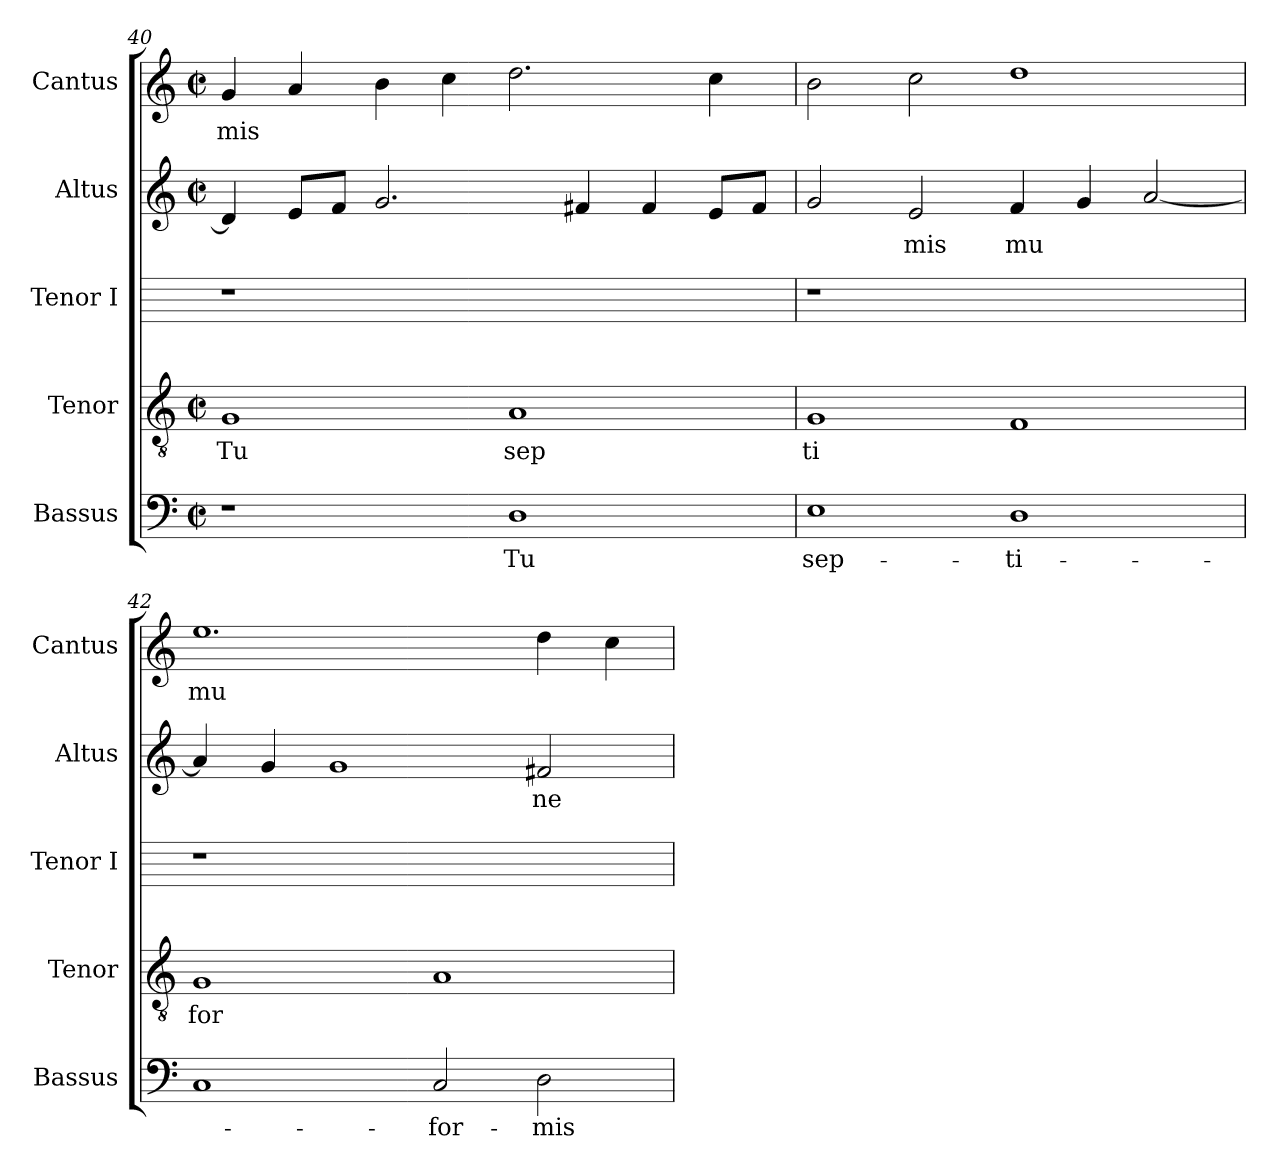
**kern	**text	**kern	**text	**kern	**kern	**text	**kern	**text
*part5	*part5	*part4	*part4	*part3	*part2	*part2	*part1	*part1
*staff5	*staff5	*staff4	*staff4	*staff3	*staff2	*staff2	*staff1	*staff1
*I"Bassus	*	*I"Tenor	*	*I"Tenor I	*I"Altus	*	*I"Cantus	*
*I'Bassus	*	*I'Tenor	*	*I'Tenor I	*I'Altus	*	*I'Cantus	*
*clefF4	*	*clefGv2	*	*	*clefG2	*	*clefG2	*
*M2/2	*	*M2/2	*	*	*M2/2	*	*M2/2	*
*met(c|)	*	*met(c|)	*	*	*met(c|)	*	*met(c|)	*
=40	=40	=40	=40	=40	=40	=40	=40	=40
!	!	!	!LO:LY:b:cj	!	!	!	!	!LO:LY:b
1r	.	1G	Tu	1r	4d/]	.	4g/	mis
.	.	.	.	.	8e/L	.	4a/	.
.	.	.	.	.	8f/J	.	.	.
.	.	.	.	.	2.g/	.	4b\	.
.	.	.	.	.	.	.	4cc\	.
!	!LO:LY:b:cj	!	!LO:LY:b:cj	!	!	!	!	!
1D	Tu	1A	sep	1ryy	.	.	2.dd\	.
.	.	.	.	.	4f#X/	.	.	.
.	.	.	.	.	4f#/	.	.	.
.	.	.	.	.	8e/L	.	4cc\	.
.	.	.	.	.	8f#/J	.	.	.
=41	=41	=41	=41	=41	=41	=41	=41	=41
!	!LO:LY:b:cj	!	!LO:LY:b:cj	!	!	!	!	!
1E	sep-	1G	ti	1r	2g/	.	2b\	.
!	!	!	!	!	!	!LO:LY:b:cj	!	!
.	.	.	.	.	2e/	mis	2cc\	.
!	!LO:LY:b:cj	!	!	!	!	!LO:LY:b	!	!
1D	-ti-	1F	.	1ryy	4f/	mu	1dd	.
.	.	.	.	.	4g/	.	.	.
.	.	.	.	.	[<2a/	.	.	.
=42	=42	=42	=42	=42	=42	=42	=42	=42
!	!	!	!LO:LY:b:cj	!	!	!	!	!LO:LY:b:cj
1C	.	1G	for	1r	4a/]	.	1.ee	mu
.	.	.	.	.	4g/	.	.	.
.	.	.	.	.	1g	.	.	.
!	!LO:LY:b:cj	!	!	!	!	!	!	!
2C/	-for-	1A	.	1ryy	.	.	.	.
!	!LO:LY:b:cj	!	!	!	!	!LO:LY:b:cj	!	!
2D\	-mis	.	.	.	2f#/	ne	4dd\	.
.	.	.	.	.	.	.	4cc\	.
=	=	=	=	=	=	=	=	=
*-	*-	*-	*-	*-	*-	*-	*-	*-
